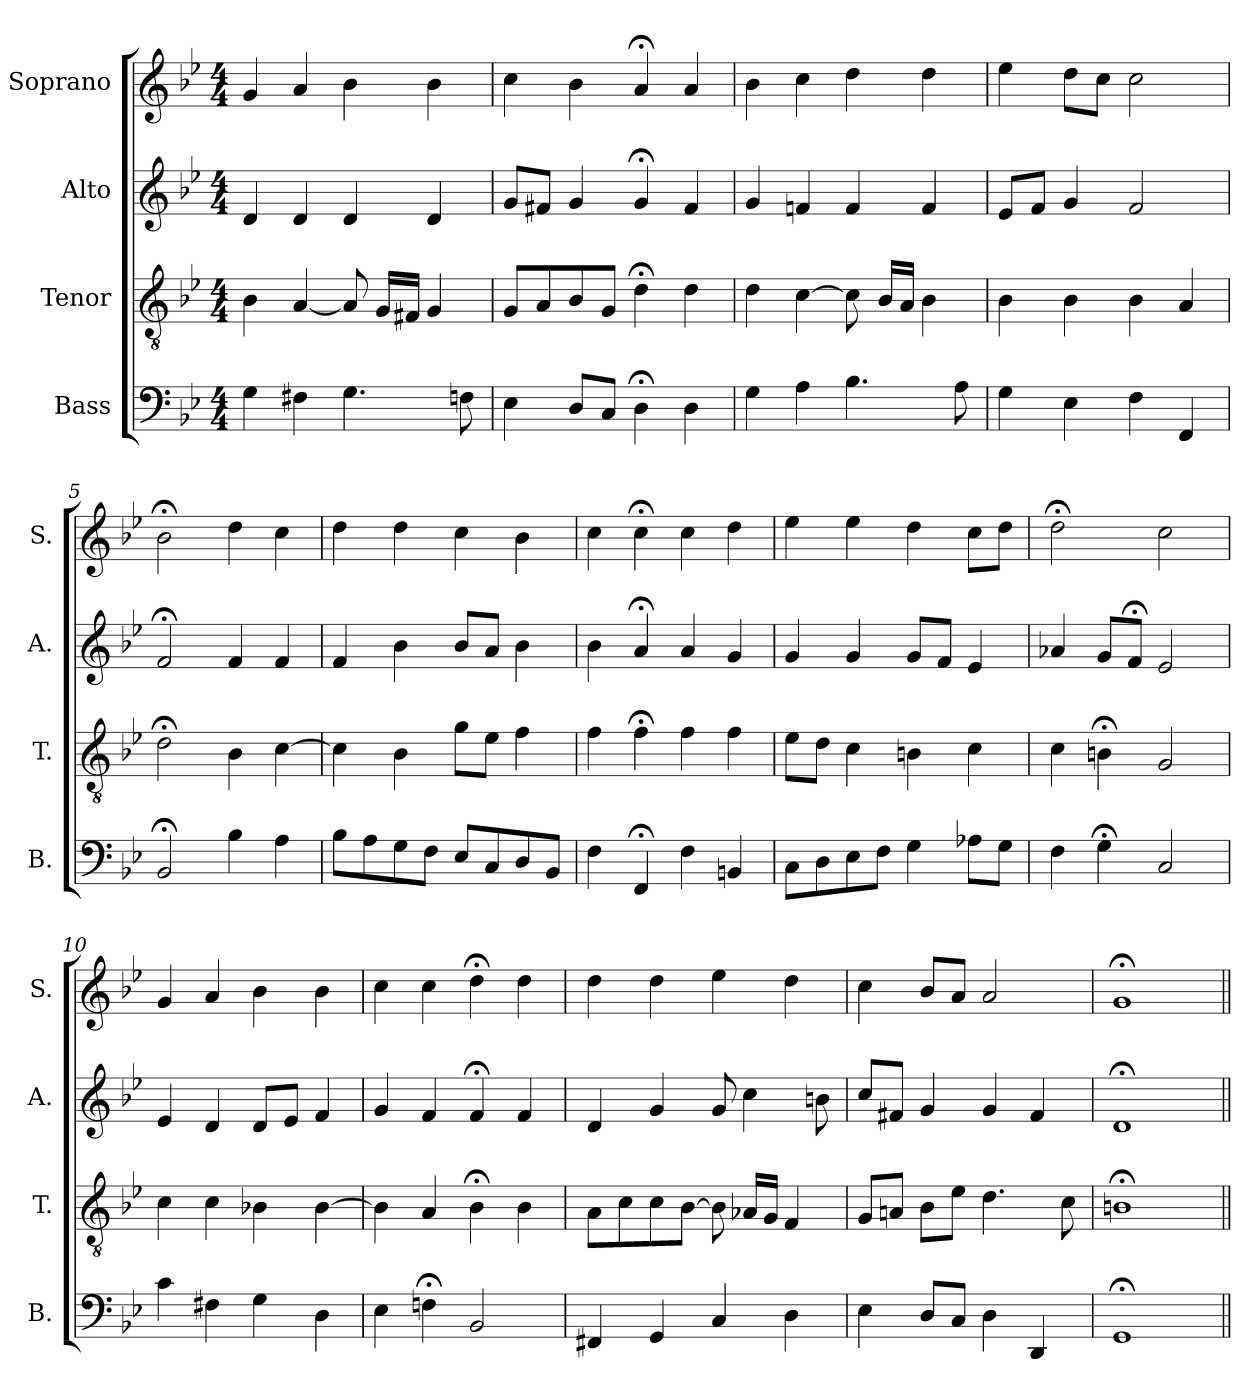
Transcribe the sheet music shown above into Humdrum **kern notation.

**kern	**kern	**kern	**kern
*part4	*part3	*part2	*part1
*staff4	*staff3	*staff2	*staff1
*I"Bass	*I"Tenor	*I"Alto	*I"Soprano
*I'B.	*I'T.	*I'A.	*I'S.
*clefF4	*clefGv2	*clefG2	*clefG2
*	*ITrd7c12	*	*
*k[b-e-]	*k[b-e-]	*k[b-e-]	*k[b-e-]
*B-:	*B-:	*B-:	*B-:
*M4/4	*M4/4	*M4/4	*M4/4
=1	=1	=1	=1
4G\	4BB-\	4d/	4g/
4F#X\	[4AA/	4d/	4a/
4.G\	8AA/]	4d/	4b-\
.	16GG/LL	.	.
.	16FF#X/JJ	.	.
.	4GG/	4d/	4b-\
8Fn\	.	.	.
=2	=2	=2	=2
4E-\	8GG/L	8g/L	4cc\
.	8AA/	8f#X/J	.
8D/L	8BB-/	4g/	4b-\
8C/J	8GG/J	.	.
4D;<\	4D;<\	4g;</	4a;</
4D\	4D\	4f#/	4a/
=3	=3	=3	=3
4G\	4D\	4g/	4b-\
4A\	[4C\	4fn/	4cc\
4.B-\	8C\]	4f/	4dd\
.	16BB-/LL	.	.
.	16AA/JJ	.	.
.	4BB-\	4f/	4dd\
8A\	.	.	.
=4	=4	=4	=4
4G\	4BB-\	8e-/L	4ee-\
.	.	8f/J	.
4E-\	4BB-\	4g/	8dd\L
.	.	.	8cc\J
4F\	4BB-\	2f/	2cc\
4FF/	4AA/	.	.
!!LO:LB:g=z
=5	=5	=5	=5
2BB-;</	2D;<\	2f;</	2b-;<\
4B-\	4BB-\	4f/	4dd\
4A\	[4C\	4f/	4cc\
=6	=6	=6	=6
8B-\L	4C\]	4f/	4dd\
8A\	.	.	.
8G\	4BB-\	4b-\	4dd\
8F\J	.	.	.
8E-/L	8G\L	8b-/L	4cc\
8C/	8E-\J	8a/J	.
8D/	4F\	4b-\	4b-\
8BB-/J	.	.	.
=7	=7	=7	=7
4F\	4F\	4b-\	4cc\
4FF;</	4F;<\	4a;</	4cc;<\
4F\	4F\	4a/	4cc\
4BBn/	4F\	4g/	4dd\
=8	=8	=8	=8
8C\L	8E-\L	4g/	4ee-\
8D\	8D\J	.	.
8E-\	4C\	4g/	4ee-\
8F\J	.	.	.
4G\	4BBn\	8g/L	4dd\
.	.	8f/J	.
8A-X\L	4C\	4e-/	8cc\L
8G\J	.	.	8dd\J
=9	=9	=9	=9
4F\	4C\	4a-X/	2dd;<\
4G;<\	4BBn;<\	8g/L	.
.	.	8f;</J	.
2C/	2GG/	2e-/	2cc\
!!LO:PB:g=z
=10	=10	=10	=10
4c\	4C\	4e-/	4g/
4F#X\	4C\	4d/	4a/
4G\	4BB-X\	8d/L	4b-\
.	.	8e-/J	.
4D\	[4BB-\	4f/	4b-\
=11	=11	=11	=11
4E-\	4BB-\]	4g/	4cc\
4Fn;<\	4AA/	4f/	4cc\
2BB-/	4BB-;<\	4f;</	4dd;<\
.	4BB-\	4f/	4dd\
=12	=12	=12	=12
4FF#X/	8AA\L	4d/	4dd\
.	8C\	.	.
4GG/	8C\	4g/	4dd\
.	[8BB-\J	.	.
4C/	8BB-\]	8g/	4ee-\
.	16AA-X/LL	4cc\	.
.	16GG/JJ	.	.
4D\	4FF/	.	4dd\
.	.	8bn\	.
=13	=13	=13	=13
4E-\	8GG/L	8cc/L	4cc\
.	8AAn/J	8f#X/J	.
8D/L	8BB-\L	4g/	8b-/L
8C/J	8E-\J	.	8a/J
4D\	4.D\	4g/	2a/
4DD/	.	4f#/	.
.	8C\	.	.
=14	=14	=14	=14
1GG;</	1BBn;<\	1d;</	1g;</
=||	=||	=||	=||
*-	*-	*-	*-
